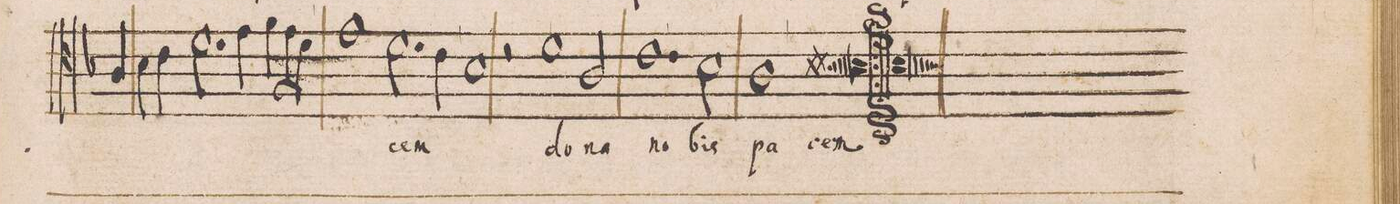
**kern	**text
*I"TENOR	*
*clefC4	*
*k[b-]	*
*met(C|)	*
*M2/1	*
4A/	.
=36-	=36-
4B-\	.
4c\	.
2.d\	.
4e\	.
4f\	.
8e\L	.
8d\J	.
=37-	=37-
1e	.
2.d\	-cem
4c,\	.
=38-	=38-
1B-	.
2r	.
1d,\	do-
=39-	=39-
2A/	-na
1.c,	no-
=40-	=40-
2B-\	-bis
1A,	pa-
=41-	=41-
0Bnl;;	-cem
==	==
*-	*-
